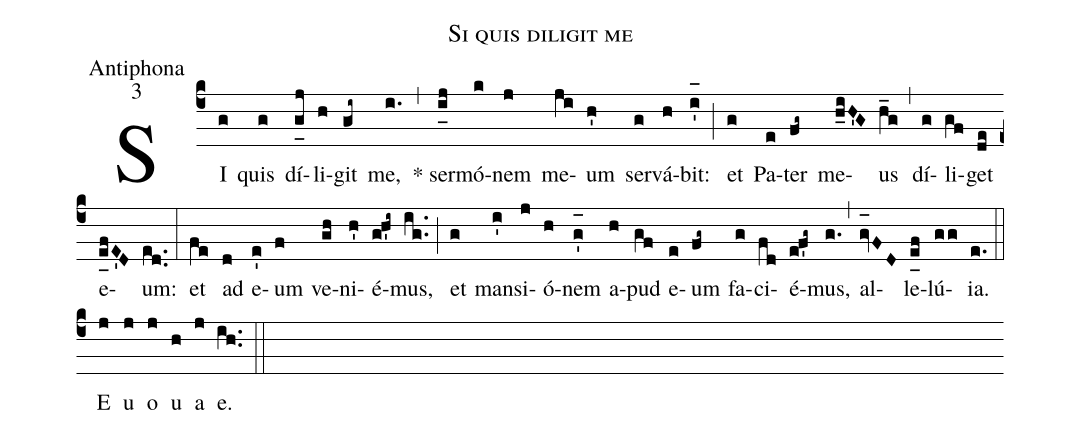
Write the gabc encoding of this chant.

name:Si quis diligit me;
office-part:Antiphona;
mode:3;
%%
(c4) SI(g) quis(g) dí(g_[uh:l]j)li(h)git(gi~) me,(i.) (,) * ser(i_[uh:l]j)mó(k)nem(j) me(ji)um(h') ser(g)vá(h)bit:(i'_[oh:h]) (;) et(g) Pa(e)ter(fg~) me(h_iH'G)us(h_g) (,) dí(g)li(gf)get(de) e(e_[uh:l]fE'D)um:(ed..) (:) et(fe) ad(d) e(e')um(f) ve(gh)ni(h')é(gh'i~)mus,(ig..) (;) et(g) man(i')si(j)ó(h)nem(g'_[oh:h]) a(h)pud(gf) e(e)um(fg~) fa(g)ci(fd)é(ef'g~)mus,(g.) (,) al(gv_[oh:h]FD)le(e_[uh:l]f)lú(gg){ia}.(e.) (::) <eu>E(j) u(j) o(j) u(h) a(j) e.</eu>(ih..) (::)
